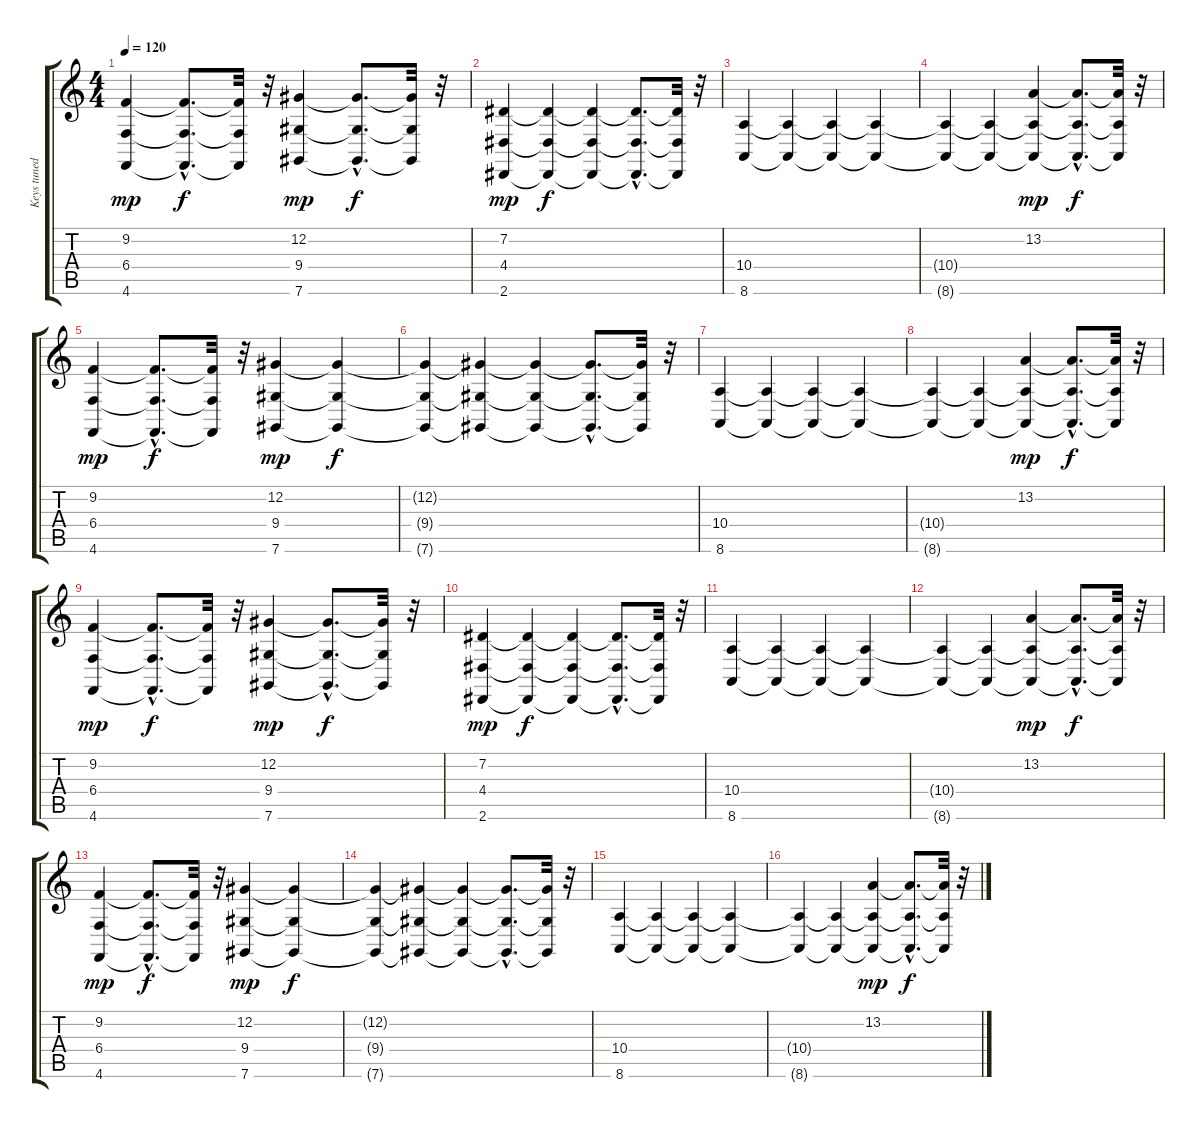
\track ("Keys tuned to C#" "Keys tuned") {instrument stringensemble1}
\staff {score tabs}
\tuning (Db4 Ab3 E3 B2 Gb2 Db2) {hide}
\ts (4 4)
\tempo 120
\clef g2
\ks c
(9.2 6.4 4.6).4{dy mp volume 12} (9.2{hac t} 6.4{hac t} 4.6{hac t}).8{d dy f} (9.2{t} 6.4{t} 4.6{t}).32 r.32{volume 10} (12.2 9.4 7.6).4{dy mp volume 12} (12.2{hac t} 9.4{hac t} 7.6{hac t}).8{d dy f} (12.2{t} 9.4{t} 7.6{t}).32 r.32{volume 10} |
(7.2 4.4 2.6).4{dy mp volume 12} (7.2{t} 4.4{t} 2.6{t}).4{dy f} (7.2{t} 4.4{t} 2.6{t}).4 (7.2{hac t} 4.4{hac t} 2.6{hac t}).8{d} (7.2{t} 4.4{t} 2.6{t}).32 r.32{volume 10} |
(10.4 8.6).4{volume 12} (10.4{t} 8.6{t}).4 (10.4{t} 8.6{t}).4 (10.4{t} 8.6{t}).4 |
(10.4{t} 8.6{t}).4 (10.4{t} 8.6{t}).4 (13.2 10.4{t} 8.6{t}).4{dy mp} (13.2{hac t} 10.4{hac t} 8.6{hac t}).8{d dy f} (13.2{t} 10.4{t} 8.6{t}).32 r.32{volume 10} |
(9.2 6.4 4.6).4{dy mp volume 12} (9.2{hac t} 6.4{hac t} 4.6{hac t}).8{d dy f} (9.2{t} 6.4{t} 4.6{t}).32 r.32{volume 10} (12.2 9.4 7.6).4{dy mp volume 12} (12.2{t} 9.4{t} 7.6{t}).4{dy f} |
(12.2{t} 9.4{t} 7.6{t}).4 (12.2{t} 9.4{t} 7.6{t}).4 (12.2{t} 9.4{t} 7.6{t}).4 (12.2{hac t} 9.4{hac t} 7.6{hac t}).8{d} (12.2{t} 9.4{t} 7.6{t}).32 r.32{volume 10} |
(10.4 8.6).4{volume 12} (10.4{t} 8.6{t}).4 (10.4{t} 8.6{t}).4 (10.4{t} 8.6{t}).4 |
(10.4{t} 8.6{t}).4 (10.4{t} 8.6{t}).4 (13.2 10.4{t} 8.6{t}).4{dy mp} (13.2{hac t} 10.4{hac t} 8.6{hac t}).8{d dy f} (13.2{t} 10.4{t} 8.6{t}).32 r.32{volume 10} |
(9.2 6.4 4.6).4{dy mp volume 12} (9.2{hac t} 6.4{hac t} 4.6{hac t}).8{d dy f} (9.2{t} 6.4{t} 4.6{t}).32 r.32{volume 10} (12.2 9.4 7.6).4{dy mp volume 12} (12.2{hac t} 9.4{hac t} 7.6{hac t}).8{d dy f} (12.2{t} 9.4{t} 7.6{t}).32 r.32{volume 10} |
(7.2 4.4 2.6).4{dy mp volume 12} (7.2{t} 4.4{t} 2.6{t}).4{dy f} (7.2{t} 4.4{t} 2.6{t}).4 (7.2{hac t} 4.4{hac t} 2.6{hac t}).8{d} (7.2{t} 4.4{t} 2.6{t}).32 r.32{volume 10} |
(10.4 8.6).4{volume 12} (10.4{t} 8.6{t}).4 (10.4{t} 8.6{t}).4 (10.4{t} 8.6{t}).4 |
(10.4{t} 8.6{t}).4 (10.4{t} 8.6{t}).4 (13.2 10.4{t} 8.6{t}).4{dy mp} (13.2{hac t} 10.4{hac t} 8.6{hac t}).8{d dy f} (13.2{t} 10.4{t} 8.6{t}).32 r.32{volume 10} |
(9.2 6.4 4.6).4{dy mp volume 12} (9.2{hac t} 6.4{hac t} 4.6{hac t}).8{d dy f} (9.2{t} 6.4{t} 4.6{t}).32 r.32{volume 10} (12.2 9.4 7.6).4{dy mp volume 12} (12.2{t} 9.4{t} 7.6{t}).4{dy f} |
(12.2{t} 9.4{t} 7.6{t}).4 (12.2{t} 9.4{t} 7.6{t}).4 (12.2{t} 9.4{t} 7.6{t}).4 (12.2{hac t} 9.4{hac t} 7.6{hac t}).8{d} (12.2{t} 9.4{t} 7.6{t}).32 r.32{volume 10} |
(10.4 8.6).4{volume 12} (10.4{t} 8.6{t}).4 (10.4{t} 8.6{t}).4 (10.4{t} 8.6{t}).4 |
(10.4{t} 8.6{t}).4 (10.4{t} 8.6{t}).4 (13.2 10.4{t} 8.6{t}).4{dy mp} (13.2{hac t} 10.4{hac t} 8.6{hac t}).8{d dy f} (13.2{t} 10.4{t} 8.6{t}).32 r.32{volume 10}
